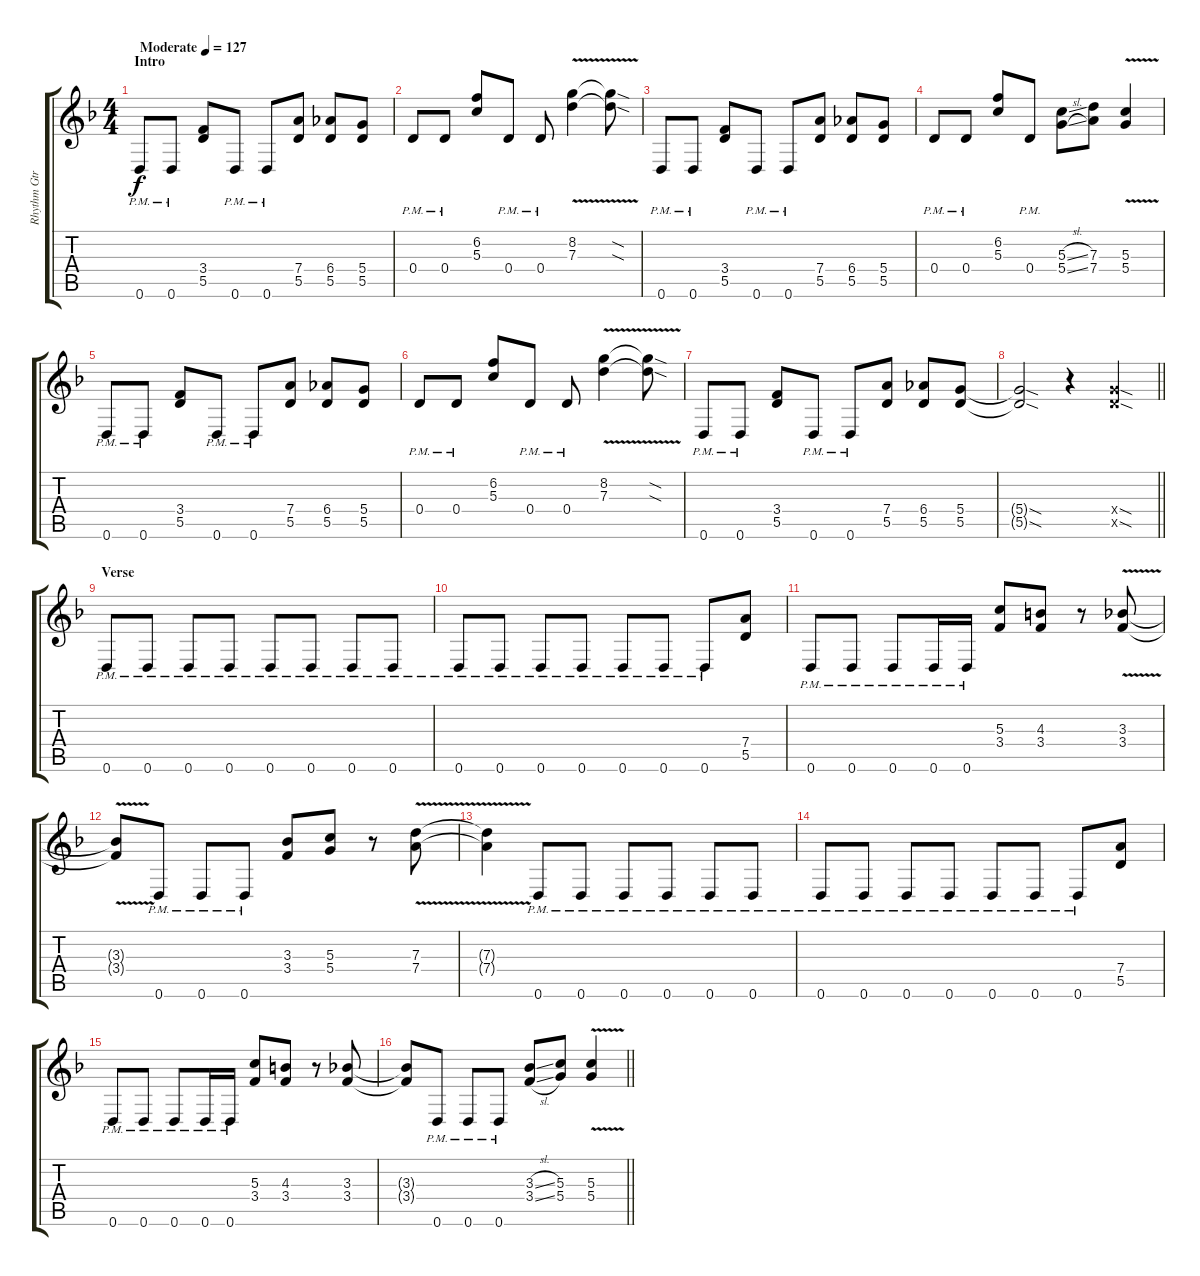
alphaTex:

\track ("Rhythm Gtr." "Rhythm Gtr") {instrument distortionguitar}
\staff {score tabs}
\tuning (E4 B3 G3 D3 A2 D2) {hide}
\ts (4 4)
\section ("" "Intro")
\tempo (127 "Moderate")
\clef g2
\ks dminor
0.6{pm}.8{dy f instrument distortionguitar} 0.6{pm}.8 (3.4 5.5).8 0.6{pm}.8 0.6{pm}.8 (7.4 5.5).8 (6.4 5.5).8 (5.4 5.5).8 |
0.4{pm}.8 0.4{pm}.8 (6.2 5.3).8 0.4{pm}.8 0.4{pm}.8 (8.2{v} 7.3{v}).4 (8.2{sod t} 7.3{sod t}).8 |
0.6{pm}.8 0.6{pm}.8 (3.4 5.5).8 0.6{pm}.8 0.6{pm}.8 (7.4 5.5).8 (6.4 5.5).8 (5.4 5.5).8 |
0.4{pm}.8 0.4{pm}.8 (6.2 5.3).8 0.4{pm}.8 (5.3{sl} 5.4{sl}).8 (7.3 7.4).8 (5.3{v} 5.4{v}).4 |
0.6{pm}.8 0.6{pm}.8 (3.4 5.5).8 0.6{pm}.8 0.6{pm}.8 (7.4 5.5).8 (6.4 5.5).8 (5.4 5.5).8 |
0.4{pm}.8 0.4{pm}.8 (6.2 5.3).8 0.4{pm}.8 0.4{pm}.8 (8.2{v} 7.3{v}).4 (8.2{sod t} 7.3{sod t}).8 |
0.6{pm}.8 0.6{pm}.8 (3.4 5.5).8 0.6{pm}.8 0.6{pm}.8 (7.4 5.5).8 (6.4 5.5).8 (5.4 5.5).8 |
\barLineRight lightlight
(5.4{sod t} 5.5{sod t}).2 r.4 (5.4{sod x} 5.5{sod x}).4 |
\section ("" "Verse")
0.6{pm}.8 0.6{pm}.8 0.6{pm}.8 0.6{pm}.8 0.6{pm}.8 0.6{pm}.8 0.6{pm}.8 0.6{pm}.8 |
0.6{pm}.8 0.6{pm}.8 0.6{pm}.8 0.6{pm}.8 0.6{pm}.8 0.6{pm}.8 0.6{pm}.8 (7.4 5.5).8 |
0.6{pm}.8 0.6{pm}.8 0.6{pm}.8 0.6{pm}.16 0.6{pm}.16 (5.3 3.4).8 (4.3 3.4).8 r.8 (3.3{v} 3.4{v}).8 |
(3.3{t} 3.4{t}).8 0.6{pm}.8 0.6{pm}.8 0.6{pm}.8 (3.3 3.4).8 (5.3 5.4).8 r.8 (7.3{v} 7.4{v}).8 |
(7.3{t} 7.4{t}).4 0.6{pm}.8 0.6{pm}.8 0.6{pm}.8 0.6{pm}.8 0.6{pm}.8 0.6{pm}.8 |
0.6{pm}.8 0.6{pm}.8 0.6{pm}.8 0.6{pm}.8 0.6{pm}.8 0.6{pm}.8 0.6{pm}.8 (7.4 5.5).8 |
0.6{pm}.8 0.6{pm}.8 0.6{pm}.8 0.6{pm}.16 0.6{pm}.16 (5.3 3.4).8 (4.3 3.4).8 r.8 (3.3 3.4).8 |
\barLineRight lightlight
(3.3{t} 3.4{t}).8 0.6{pm}.8 0.6{pm}.8 0.6{pm}.8 (3.3{sl} 3.4{sl}).8 (5.3 5.4).8 (5.3{v} 5.4{v}).4
